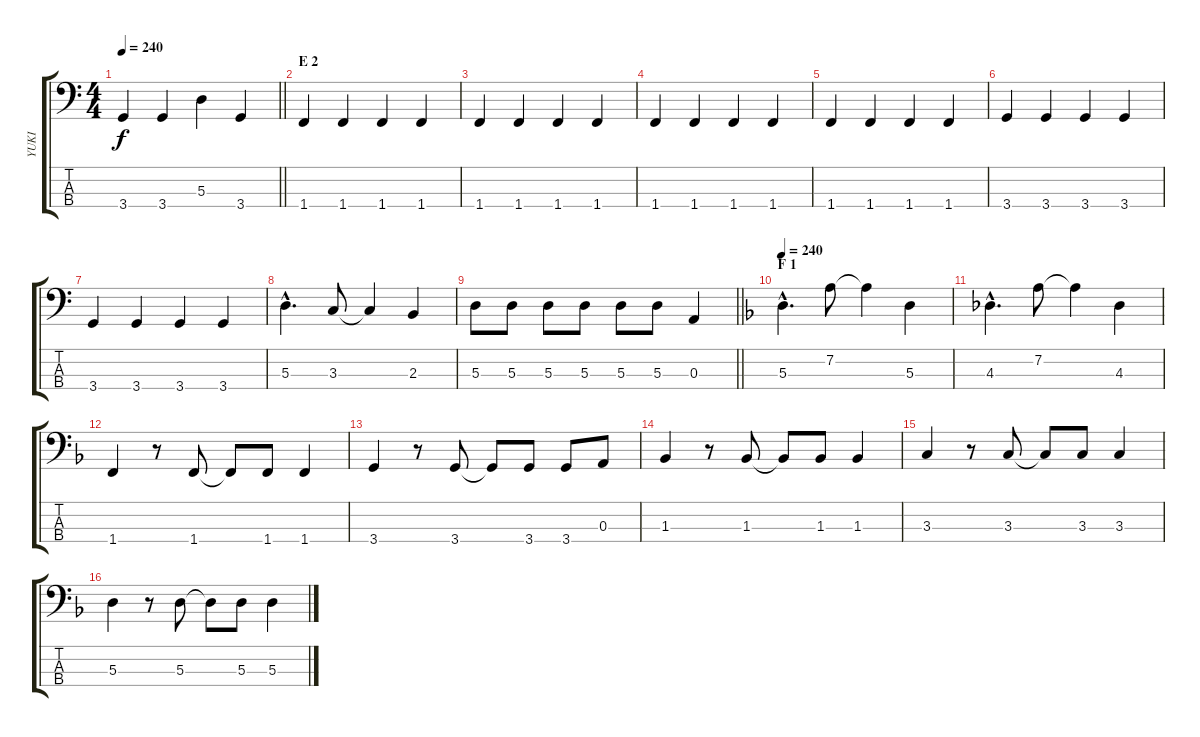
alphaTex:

\track ("YUKI" "YUKI") {instrument electricbasspick}
\staff {score tabs}
\tuning (G2 D2 A1 E1) {hide}
\ts (4 4)
\tempo 240
\clef f4
\barLineRight lightlight
\ks c
3.4.4{dy f} 3.4.4 5.3.4 3.4.4 |
\section ("" "E 2")
1.4.4 1.4.4 1.4.4 1.4.4 |
1.4.4 1.4.4 1.4.4 1.4.4 |
1.4.4 1.4.4 1.4.4 1.4.4 |
1.4.4 1.4.4 1.4.4 1.4.4 |
3.4.4 3.4.4 3.4.4 3.4.4 |
3.4.4 3.4.4 3.4.4 3.4.4 |
5.3{hac}.4{d} 3.3.8 3.3{t}.4 2.3.4 |
\barLineRight lightlight
5.3.8 5.3.8 5.3.8 5.3.8 5.3.8 5.3.8 0.3.4 |
\section ("" "F 1")
\tempo 240
\ks f
5.3{hac}.4{d} 7.2.8 7.2{t}.4 5.3.4 |
4.3{hac}.4{d} 7.2.8 7.2{t}.4 4.3.4 |
1.4.4 r.8 1.4.8 1.4{t}.8 1.4.8 1.4.4 |
3.4.4 r.8 3.4.8 3.4{t}.8 3.4.8 3.4.8 0.3.8 |
1.3.4 r.8 1.3.8 1.3{t}.8 1.3.8 1.3.4 |
3.3.4 r.8 3.3.8 3.3{t}.8 3.3.8 3.3.4 |
5.3.4 r.8 5.3.8 5.3{t}.8 5.3.8 5.3.4
